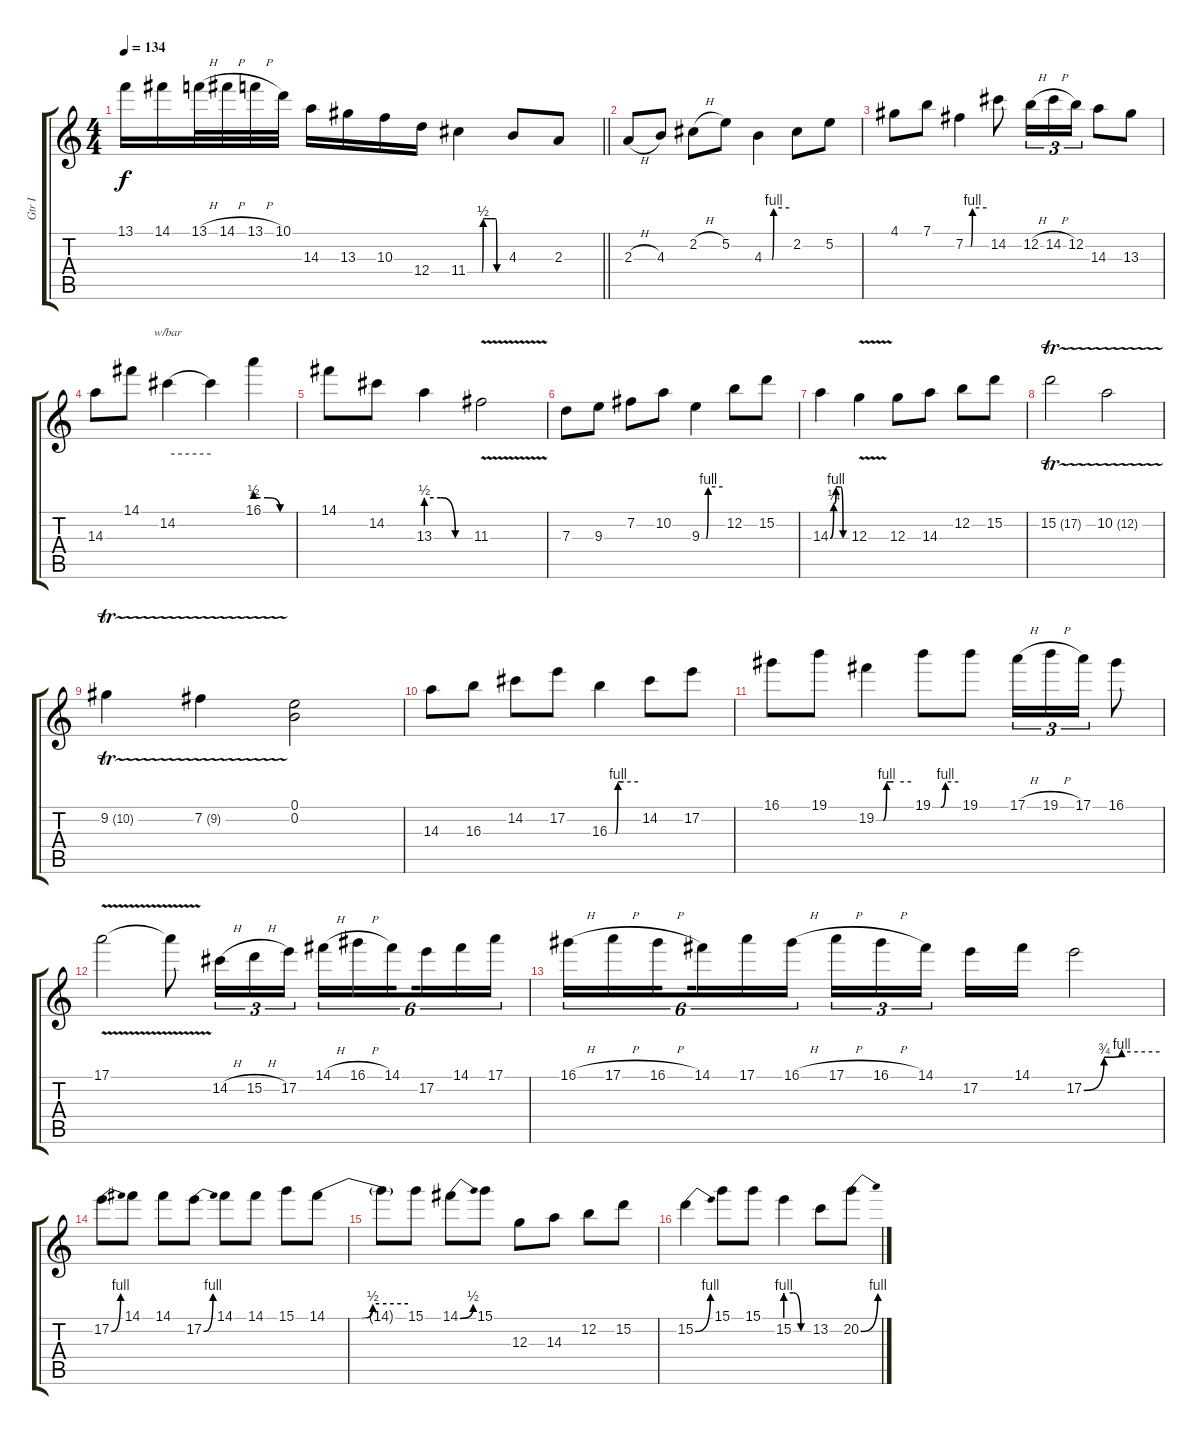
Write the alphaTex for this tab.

\track ("Gtr I" "Gtr I") {instrument overdrivenguitar}
\staff {score tabs}
\tuning (E4 B3 G3 D3 A2 E2) {hide}
\ts (4 4)
\tempo 134
\clef g2
\barLineRight lightlight
\ks c
13.1.16{dy f} 14.1.16 13.1{h}.32 14.1{h}.32 13.1{h}.32 10.1.32 14.3.16 13.3.16 10.3.16 12.4.16 11.4{be (custom 0 0 13 0 23 0 25 2 30 2 39 2 45 2 47 0 60 0)}.4 4.3.8 2.3.8 |
2.3{h}.8 4.3.8 2.2{h}.8 5.2.8 4.3{be (custom 0 0 19 0 23 4 60 4)}.4 2.2.8 5.2.8 |
4.1.8 7.1.8 7.2{be (custom 0 0 15 0 20 4 60 4)}.4 14.2.8 12.2{h}.16{tu (3 2)} 14.2{h}.16{tu (3 2)} 12.2.16{tu (3 2)} 14.3.8 13.3.8 |
14.3.8 14.1.8 14.2.4{tbe (hold default 0 0 60 0)} 14.2{t}.4 16.1{be (custom 0 2 20 2 40 0 60 0)}.4 |
14.1.8 14.2.8 13.3{be (custom 0 2 20 2 40 0 60 0)}.4 11.3{v}.2 |
7.3.8 9.3.8 7.2.8 10.2.8 9.3{be (custom 0 0 13 0 19 4 60 4)}.4 12.2.8 15.2.8 |
14.3{be (custom 0 0 12 1 17 1 20 4 30 4 37 4 45 0 60 0)}.4 12.3{v}.4 12.3.8 14.3.8 12.2.8 15.2.8 |
15.2{tr (17 32)}.2 10.2{tr (12 32)}.2 |
9.2{tr (10 32)}.4 7.2{tr (9 32)}.4 (0.1 0.2).2 |
14.3.8 16.3.8 14.2.8 17.2.8 16.3{be (custom 0 0 13 0 18 4 20 4 30 4 60 4)}.4 14.2.8 17.2.8 |
16.1.8 19.1.8 19.2{be (custom 0 0 12 0 18 4 22 4 30 4 60 4)}.4 19.1{be (custom 0 0 19 0 30 4 60 4)}.8 19.1.8 17.1{h}.16{tu (3 2)} 19.1{h}.16{tu (3 2)} 17.1.16{tu (3 2)} 16.1.8 |
17.1{v}.2 17.1{t}.8 14.2{h}.16{tu (3 2)} 15.2{h}.16{tu (3 2)} 17.2.16{tu (3 2)} 14.1{h}.16{tu (6 4)} 16.1{h}.16{tu (6 4)} 14.1.16{tu (6 4) beam splitsecondary} 17.2.16{tu (6 4)} 14.1.16{tu (6 4)} 17.1.16{tu (6 4)} |
16.1{h}.16{tu (6 4)} 17.1{h}.16{tu (6 4)} 16.1{h}.16{tu (6 4) beam splitsecondary} 14.1.16{tu (6 4)} 17.1.16{tu (6 4)} 16.1{h}.16{tu (6 4)} 17.1{h}.16{tu (3 2)} 16.1{h}.16{tu (3 2)} 14.1.16{tu (3 2) beam splitsecondary} 17.2.16 14.1.16 17.2{be (custom 0 0 16 3 30 4 60 4)}.2 |
17.2{be (bend 0 0 60 4)}.8 14.1.8 14.1.8 17.2{be (bend 0 0 60 4)}.8 14.1.8 14.1.8 15.1.8 14.1{be (custom 0 0 26 0 34 2 60 2)}.8 |
14.1{t}.8 15.1.8 14.1{be (bend 0 0 60 2)}.8 15.1.8 12.3.8 14.3.8 12.2.8 15.2.8 |
15.2{be (bend 0 0 60 4)}.4 15.1.8 15.1.8 15.2{be (custom 0 4 20 4 40 0 60 0)}.4 13.2.8 20.2{be (bend 0 0 60 4)}.8
